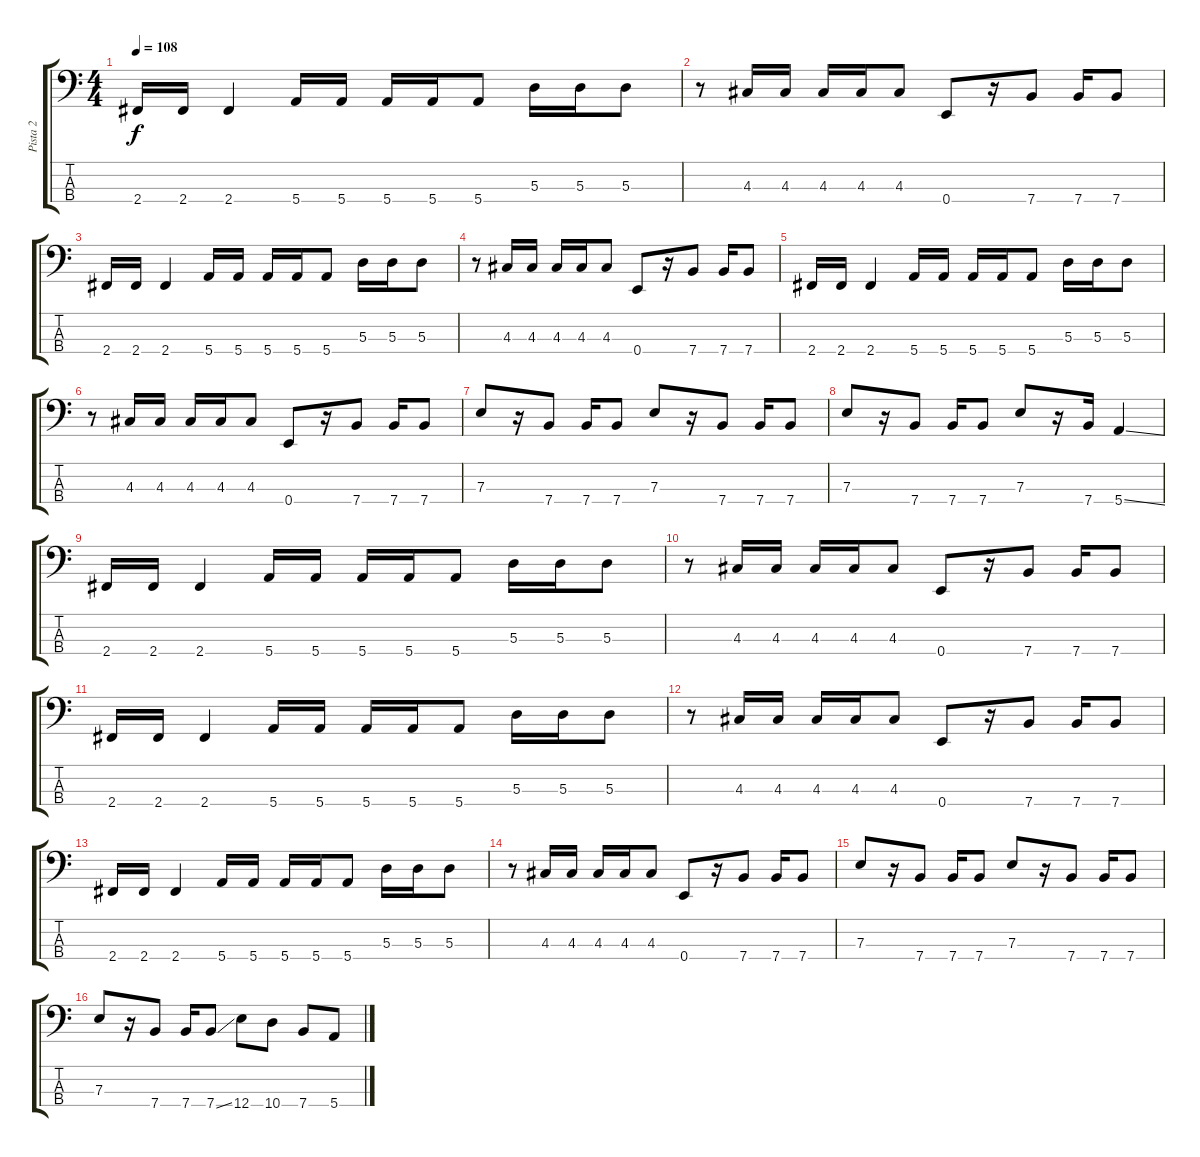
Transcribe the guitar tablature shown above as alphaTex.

\track ("Pista 2" "Pista 2") {instrument electricbassfinger}
\staff {score tabs}
\tuning (G2 D2 A1 E1) {hide}
\ts (4 4)
\tempo 108
\clef f4
\ks c
2.4.16{dy f} 2.4.16 2.4.4 5.4.16 5.4.16 5.4.16 5.4.16 5.4.8 5.3.16 5.3.16 5.3.8 |
r.8 4.3.16 4.3.16 4.3.16 4.3.16 4.3.8 0.4.8 r.16 7.4.8 7.4.16 7.4.8 |
2.4.16 2.4.16 2.4.4 5.4.16 5.4.16 5.4.16 5.4.16 5.4.8 5.3.16 5.3.16 5.3.8 |
r.8 4.3.16 4.3.16 4.3.16 4.3.16 4.3.8 0.4.8 r.16 7.4.8 7.4.16 7.4.8 |
2.4.16 2.4.16 2.4.4 5.4.16 5.4.16 5.4.16 5.4.16 5.4.8 5.3.16 5.3.16 5.3.8 |
r.8 4.3.16 4.3.16 4.3.16 4.3.16 4.3.8 0.4.8 r.16 7.4.8 7.4.16 7.4.8 |
7.3.8 r.16 7.4.8 7.4.16 7.4.8 7.3.8 r.16 7.4.8 7.4.16 7.4.8 |
7.3.8 r.16 7.4.8 7.4.16 7.4.8 7.3.8 r.16 7.4.16 5.4{ss}.4 |
2.4.16 2.4.16 2.4.4 5.4.16 5.4.16 5.4.16 5.4.16 5.4.8 5.3.16 5.3.16 5.3.8 |
r.8 4.3.16 4.3.16 4.3.16 4.3.16 4.3.8 0.4.8 r.16 7.4.8 7.4.16 7.4.8 |
2.4.16 2.4.16 2.4.4 5.4.16 5.4.16 5.4.16 5.4.16 5.4.8 5.3.16 5.3.16 5.3.8 |
r.8 4.3.16 4.3.16 4.3.16 4.3.16 4.3.8 0.4.8 r.16 7.4.8 7.4.16 7.4.8 |
2.4.16 2.4.16 2.4.4 5.4.16 5.4.16 5.4.16 5.4.16 5.4.8 5.3.16 5.3.16 5.3.8 |
r.8 4.3.16 4.3.16 4.3.16 4.3.16 4.3.8 0.4.8 r.16 7.4.8 7.4.16 7.4.8 |
7.3.8 r.16 7.4.8 7.4.16 7.4.8 7.3.8 r.16 7.4.8 7.4.16 7.4.8 |
7.3.8 r.16 7.4.8 7.4.16 7.4{ss}.8 12.4.8 10.4.8 7.4.8 5.4.8
